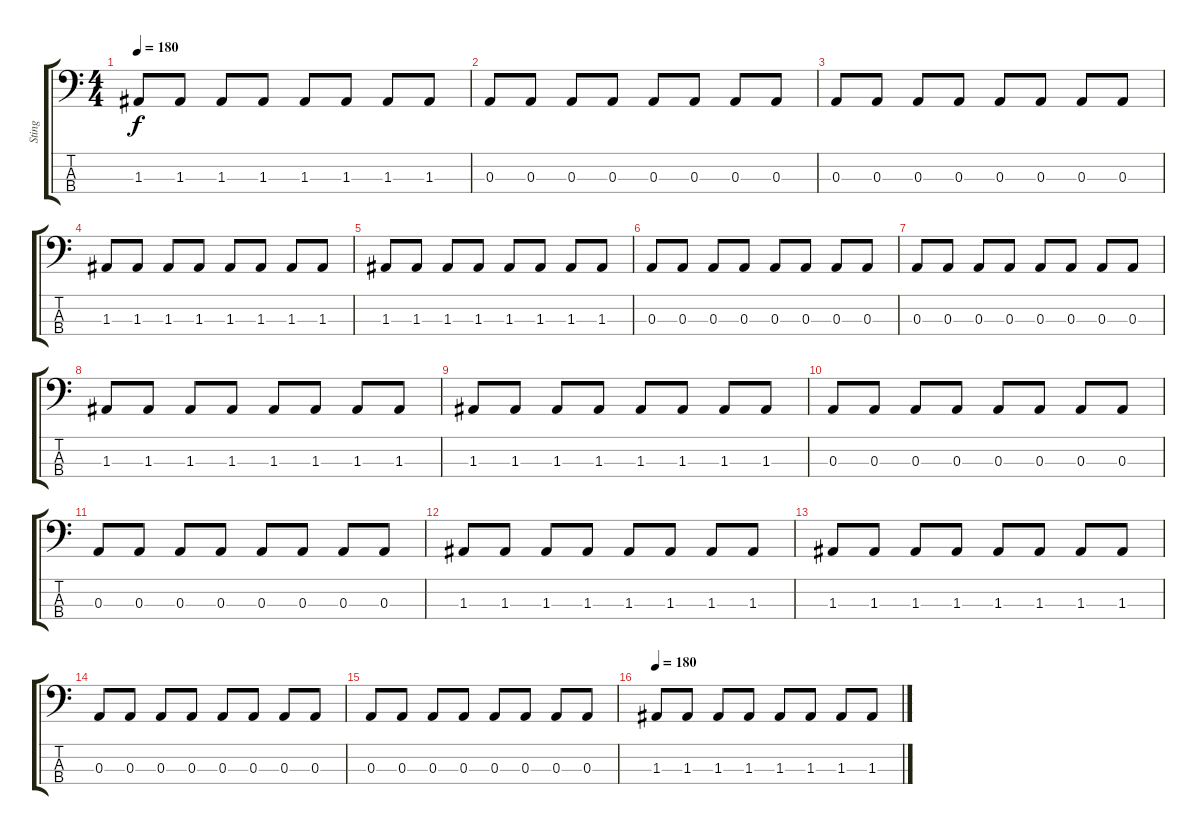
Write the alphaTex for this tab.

\track ("Sting" "Sting") {instrument electricbasspick}
\staff {score tabs}
\tuning (G2 D2 A1 E1) {hide}
\ts (4 4)
\tempo 180
\clef f4
\ks c
1.3.8{dy f} 1.3.8 1.3.8 1.3.8 1.3.8 1.3.8 1.3.8 1.3.8 |
0.3.8 0.3.8 0.3.8 0.3.8 0.3.8 0.3.8 0.3.8 0.3.8 |
0.3.8 0.3.8 0.3.8 0.3.8 0.3.8 0.3.8 0.3.8 0.3.8 |
1.3.8 1.3.8 1.3.8 1.3.8 1.3.8 1.3.8 1.3.8 1.3.8 |
1.3.8 1.3.8 1.3.8 1.3.8 1.3.8 1.3.8 1.3.8 1.3.8 |
0.3.8 0.3.8 0.3.8 0.3.8 0.3.8 0.3.8 0.3.8 0.3.8 |
0.3.8 0.3.8 0.3.8 0.3.8 0.3.8 0.3.8 0.3.8 0.3.8 |
1.3.8 1.3.8 1.3.8 1.3.8 1.3.8 1.3.8 1.3.8 1.3.8 |
1.3.8 1.3.8 1.3.8 1.3.8 1.3.8 1.3.8 1.3.8 1.3.8 |
0.3.8 0.3.8 0.3.8 0.3.8 0.3.8 0.3.8 0.3.8 0.3.8 |
0.3.8 0.3.8 0.3.8 0.3.8 0.3.8 0.3.8 0.3.8 0.3.8 |
1.3.8 1.3.8 1.3.8 1.3.8 1.3.8 1.3.8 1.3.8 1.3.8 |
1.3.8 1.3.8 1.3.8 1.3.8 1.3.8 1.3.8 1.3.8 1.3.8 |
0.3.8 0.3.8 0.3.8 0.3.8 0.3.8 0.3.8 0.3.8 0.3.8 |
0.3.8 0.3.8 0.3.8 0.3.8 0.3.8 0.3.8 0.3.8 0.3.8 |
\tempo 180
1.3.8 1.3.8 1.3.8 1.3.8 1.3.8 1.3.8 1.3.8 1.3.8
